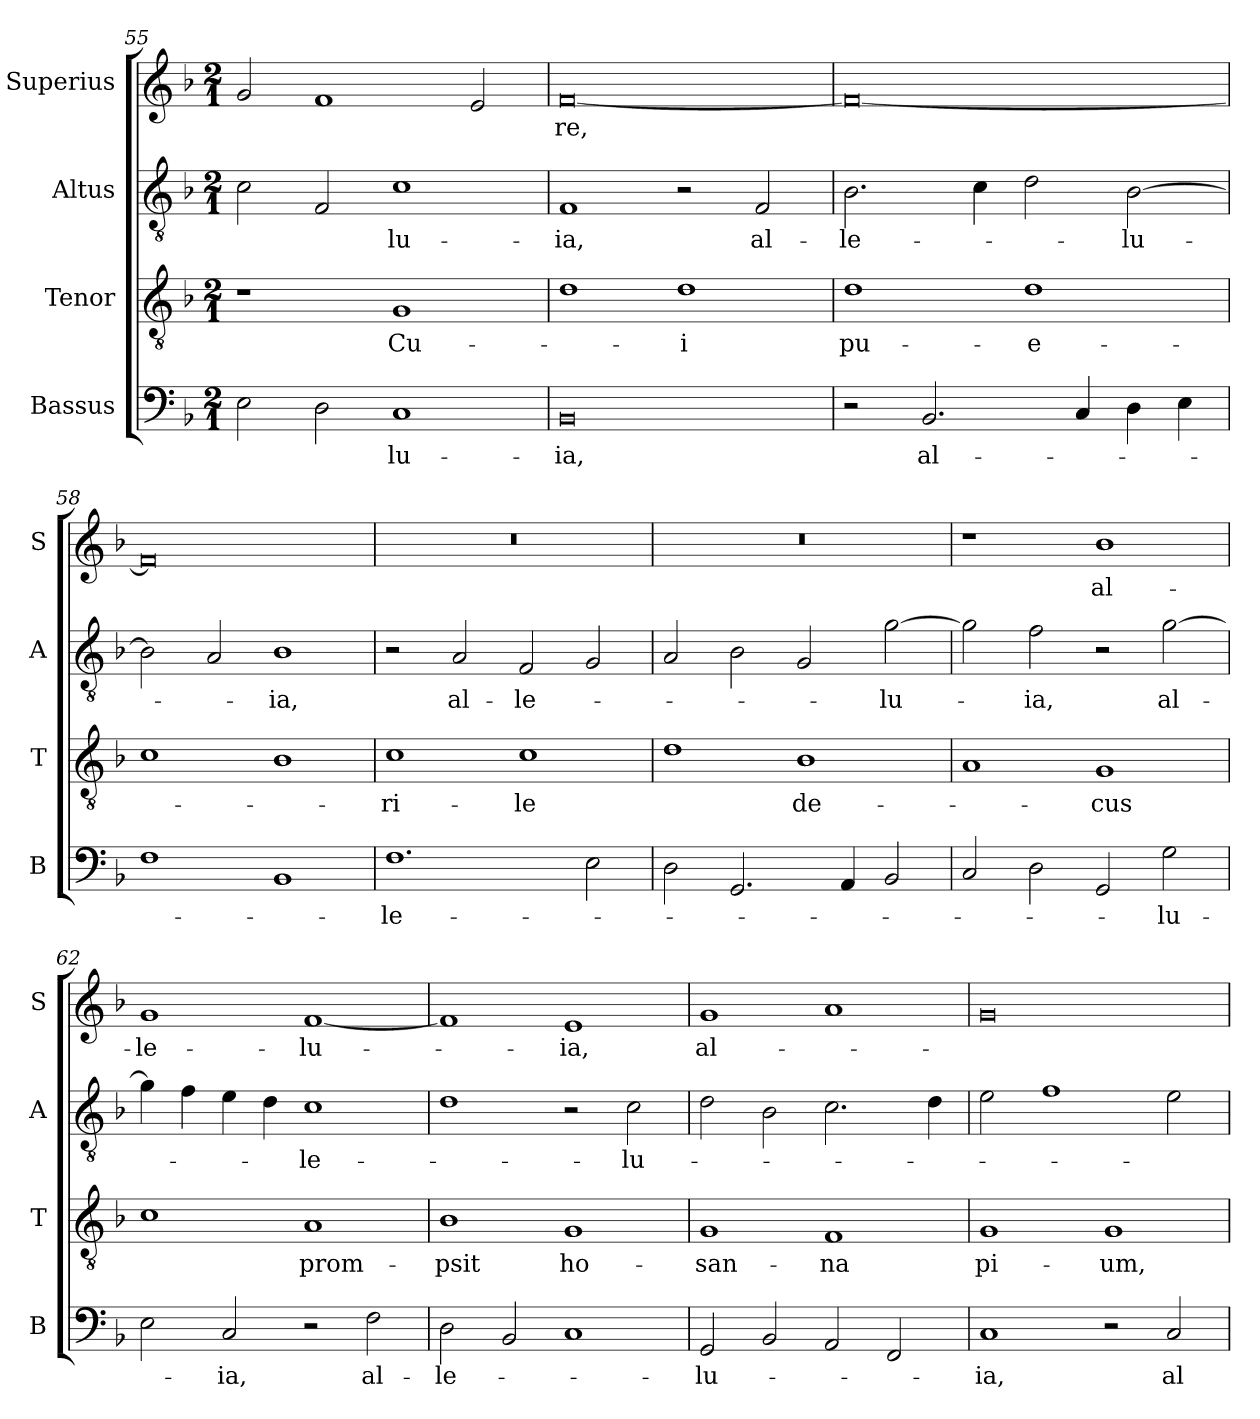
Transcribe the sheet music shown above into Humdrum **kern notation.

**kern	**text	**kern	**text	**kern	**text	**kern	**text
*part4	*part4	*part3	*part3	*part2	*part2	*part1	*part1
*staff4	*staff4	*staff3	*staff3	*staff2	*staff2	*staff1	*staff1
*I"Bassus	*	*I"Tenor	*	*I"Altus	*	*I"Superius	*
*I'B	*	*I'T	*	*I'A	*	*I'S	*
*clefF4	*	*clefGv2	*	*clefGv2	*	*clefG2	*
*k[b-]	*	*k[b-]	*	*k[b-]	*	*k[b-]	*
*F:	*	*F:	*	*F:	*	*F:	*
*M2/1	*	*M2/1	*	*M2/1	*	*M2/1	*
=55	=55	=55	=55	=55	=55	=55	=55
2E	.	1r	.	2c	.	2g	.
2D	.	.	.	2F	.	1f	.
1C	-lu-	1G	Cu-	1c	-lu-	.	.
.	.	.	.	.	.	2e	.
=56	=56	=56	=56	=56	=56	=56	=56
0BB-	-ia,	1d	.	1F	-ia,	[0f	-re,
.	.	1d	-i	2r	.	.	.
.	.	.	.	2F	al-	.	.
=57	=57	=57	=57	=57	=57	=57	=57
2r	.	1d	pu-	2.B-	-le-	0f_	.
2.BB-	al-	.	.	.	.	.	.
.	.	.	.	4c	.	.	.
.	.	1d	-e-	2d	.	.	.
4C	.	.	.	.	.	.	.
4D	.	.	.	[2B-	-lu-	.	.
4E	.	.	.	.	.	.	.
=58	=58	=58	=58	=58	=58	=58	=58
1F	.	1c	.	2B-]	.	0f]	.
.	.	.	.	2A	.	.	.
1BB-	.	1B-	.	1B-	-ia,	.	.
=59	=59	=59	=59	=59	=59	=59	=59
1.F	-le-	1c	-ri-	2r	.	0r	.
.	.	.	.	2A	al-	.	.
.	.	1c	-le	2F	-le-	.	.
2E	.	.	.	2G	.	.	.
=60	=60	=60	=60	=60	=60	=60	=60
2D	.	1d	.	2A	.	0r	.
2.GG	.	.	.	2B-	.	.	.
.	.	1B-	de-	2G	.	.	.
4AA	.	.	.	.	.	.	.
2BB-	.	.	.	[2g	-lu-	.	.
=61	=61	=61	=61	=61	=61	=61	=61
2C	.	1A	.	2g]	.	1r	.
2D	.	.	.	2f	-ia,	.	.
2GG	.	1G	-cus	2r	.	1b-	al-
2G	-lu-	.	.	[2g	al-	.	.
=62	=62	=62	=62	=62	=62	=62	=62
2E	.	1c	.	4g]	.	1g	-le-
.	.	.	.	4f	.	.	.
2C	-ia,	.	.	4e	.	.	.
.	.	.	.	4d	.	.	.
2r	.	1A	prom-	1c	-le-	[1f	-lu-
2F	al-	.	.	.	.	.	.
=63	=63	=63	=63	=63	=63	=63	=63
2D	-le-	1B-	-psit	1d	.	1f]	.
2BB-	.	.	.	.	.	.	.
1C	.	1G	ho-	2r	.	1e	-ia,
.	.	.	.	2c	-lu-	.	.
=64	=64	=64	=64	=64	=64	=64	=64
2GG	-lu-	1G	-san-	2d	.	1g	al-
2BB-	.	.	.	2B-	.	.	.
2AA	.	1F	-na	2.c	.	1a	.
2FF	.	.	.	.	.	.	.
.	.	.	.	4d	.	.	.
=65	=65	=65	=65	=65	=65	=65	=65
1C	-ia,	1G	pi-	2e	.	0g	.
.	.	.	.	1f	.	.	.
2r	.	1G	-um,	.	.	.	.
2C	al-	.	.	2e	.	.	.
=	=	=	=	=	=	=	=
*-	*-	*-	*-	*-	*-	*-	*-
